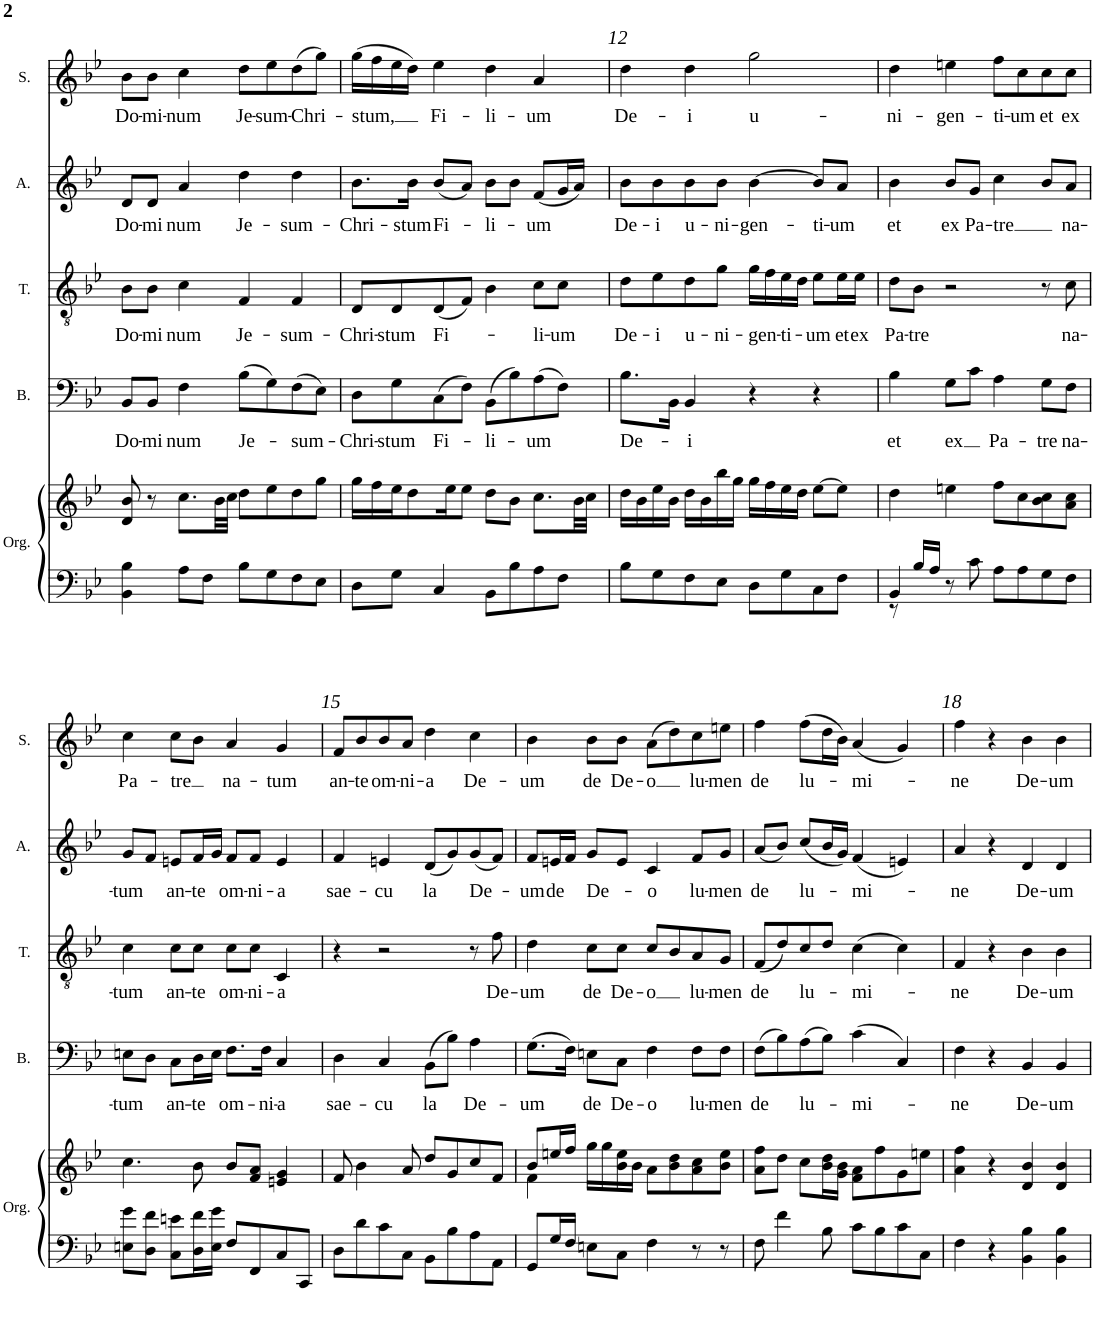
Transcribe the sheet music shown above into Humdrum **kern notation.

**kern	**kern	**kern	**text	**kern	**text	**kern	**text	**kern	**text
*part5	*part5	*part4	*part4	*part3	*part3	*part2	*part2	*part1	*part1
*staff6	*staff5	*staff4	*staff4	*staff3	*staff3	*staff2	*staff2	*staff1	*staff1
*I"Organ	*	*I"Bass	*	*I"Tenor	*	*I"Alto	*	*I"Soprano	*
*I'Org.	*	*I'B.	*	*I'T.	*	*I'A.	*	*I'S.	*
!!LO:PB:g=z
*clefF4	*clefG2	*clefF4	*	*clefGv2	*	*clefG2	*	*clefG2	*
*k[b-e-]	*k[b-e-]	*k[b-e-]	*	*k[b-e-]	*	*k[b-e-]	*	*k[b-e-]	*
*M4/4	*M4/4	*M4/4	*	*M4/4	*	*M4/4	*	*M4/4	*
=10	=10	=10	=10	=10	=10	=10	=10	=10	=10
!	!	!	!LO:LY:b	!	!LO:LY:b	!	!LO:LY:b	!	!LO:LY:b
4BB-\ 4B-\	8d/ 8b-/	8BB-/L	Do-	8B-\L	Do-	8d/L	Do-	8b-\L	Do-
!	!	!	!LO:LY:b	!	!LO:LY:b	!	!LO:LY:b	!	!LO:LY:b
.	8r	8BB-/J	-mi	8B-\J	-mi	8d/J	-mi	8b-\J	-mi-
!	!	!	!LO:LY:b	!	!LO:LY:b	!	!LO:LY:b	!	!LO:LY:b
8A\L	8.cc\L	4F\	-num	4c\	-num	4a/	-num	4cc\	-num
8F\J	.	.	.	.	.	.	.	.	.
.	32b-\LL	.	.	.	.	.	.	.	.
.	32cc\JJJ	.	.	.	.	.	.	.	.
!	!	!	!LO:LY:b	!	!LO:LY:b	!	!LO:LY:b	!	!LO:LY:b
8B-\L	8dd\L	(8B-\L	Je-	4F/	Je-	4dd\	Je-	8dd\L	Je-
!	!	!	!	!	!	!	!	!	!LO:LY:b
8G\	8ee-\	8G\)	.	.	.	.	.	8ee-\	-sum-
!	!	!	!LO:LY:b	!	!LO:LY:b	!	!LO:LY:b	!	!LO:LY:b
8F\	8dd\	(8F\	-sum-	4F/	-sum-	4dd\	-sum-	(8dd\	-Chri-
8E-\J	8gg\J	8E-\J)	.	.	.	.	.	8gg\J)	.
=11	=11	=11	=11	=11	=11	=11	=11	=11	=11
!	!	!	!LO:LY:b	!	!LO:LY:b	!	!LO:LY:b	!	!LO:LY:b
8D\L	16gg\LL	8D\L	-Chri-	8D/L	-Chri-	8.b-\L	-Chri-	(16gg\LL	-stum,
.	16ff\	.	.	.	.	.	.	16ff\	.
!	!	!	!LO:LY:b	!	!LO:LY:b	!	!	!	!
8G\J	16ee-\J	8G\	-stum	8D/	-stum	.	.	16ee-\	.
!	!	!	!	!	!	!	!LO:LY:b	!	!
.	8dd\	.	.	.	.	16b-\Jk	-stum	16dd\JJ)	.
!	!	!	!LO:LY:b	!	!LO:LY:b	!	!LO:LY:b	!	!LO:LY:b
4C/	.	(8C\	Fi-	(8D/	Fi-	(8b-/L	Fi-	4ee-\	Fi-
.	16ee-\K	.	.	.	.	.	.	.	.
.	8ee-\J	8F\J)	.	8F/J)	.	8a/J)	.	.	.
!	!	!	!LO:LY:b	!	!	!	!LO:LY:b	!	!LO:LY:b
8BB-\L	8dd\L	(8BB-\L	-li-	4B-\	.	8b-\L	-li-	4dd\	-li-
8B-\	8b-\J	8B-\)	.	.	.	8b-\J	.	.	.
!	!	!	!LO:LY:b	!	!LO:LY:b	!	!LO:LY:b	!	!LO:LY:b
8A\	8.cc\L	(8A\	-um	8c\L	-li-	(8f/L	-um	4a/	-um
!	!	!	!	!	!LO:LY:b	!	!	!	!
8F\J	.	8F\J)	.	8c\J	-um	16g/L	.	.	.
.	32b-\LL	.	.	.	.	16a/JJ)	.	.	.
.	32cc\JJJ	.	.	.	.	.	.	.	.
=12	=12	=12	=12	=12	=12	=12	=12	=12	=12
!	!	!	!LO:LY:b	!	!LO:LY:b	!	!LO:LY:b	!	!LO:LY:b
8B-\L	16dd\LL	8.B-\L	De-	8d\L	De-	8b-\L	De-	4dd\	De-
.	16b-\	.	.	.	.	.	.	.	.
!	!	!	!	!	!LO:LY:b	!	!LO:LY:b	!	!
8G\	16ee-\	.	.	8e-\	-i	8b-\	-i	.	.
.	16b-\JJ	16BB-\Jk	.	.	.	.	.	.	.
!	!	!	!LO:LY:b	!	!LO:LY:b	!	!LO:LY:b	!	!LO:LY:b
8F\	16dd\LL	4BB-/	-i	8d\	u-	8b-\	u-	4dd\	-i
.	16b-\	.	.	.	.	.	.	.	.
!	!	!	!	!	!LO:LY:b	!	!LO:LY:b	!	!
8E-\J	16bb-\	.	.	8g\J	-ni-	8b-\J	-ni-	.	.
.	16gg\JJ	.	.	.	.	.	.	.	.
!	!	!	!	!	!LO:LY:b	!	!LO:LY:b	!	!LO:LY:b
8D\L	16gg\LL	4r	.	16g\LL	-gen-	[4b-\	-gen-	2gg\	u-
.	16ff\	.	.	16f\	.	.	.	.	.
!	!	!	!	!	!LO:LY:b	!	!	!	!
8G\	16ee-\	.	.	16e-\	-ti-	.	.	.	.
.	16dd\JJ	.	.	16d\JJ	.	.	.	.	.
!	!	!	!	!	!LO:LY:b	!	!LO:LY:b	!	!
8C\	[8ee-\L	4r	.	8e-\L	-um	8b-/L]	-ti-	.	.
!	!	!	!	!	!LO:LY:b	!	!LO:LY:b	!	!
8F\J	8ee-\J]	.	.	16e-\L	et	8a/J	-um	.	.
!	!	!	!	!	!LO:LY:b	!	!	!	!
.	.	.	.	16e-\JJ	ex	.	.	.	.
=13	=13	=13	=13	=13	=13	=13	=13	=13	=13
*^	*	*	*	*	*	*	*	*	*
!	!	!	!	!LO:LY:b	!	!LO:LY:b	!	!LO:LY:b	!	!LO:LY:b
4BB-/	8r	4dd\	4B-\	et	8d\L	Pa-	4b-\	et	4dd\	-ni-
!	!	!	!	!	!	!LO:LY:b	!	!	!	!
.	16B-/LL	.	.	.	8B-\J	-tre	.	.	.	.
.	16A/JJ	.	.	.	.	.	.	.	.	.
!	!	!	!	!LO:LY:b	!	!	!	!LO:LY:b	!	!LO:LY:b
8r	2.ryy	4een\	8G\L	ex	2r	.	8b-/L	ex	4een\	-gen-
!	!	!	!	!	!	!	!	!LO:LY:b	!	!
8c\	.	.	8c\J	.	.	.	8g/J	Pa-	.	.
!	!	!	!	!LO:LY:b	!	!	!	!LO:LY:b	!	!LO:LY:b
8A\L	.	8ff\L	4A\	Pa-	.	.	4cc\	-tre	8ff\L	-ti-
!	!	!	!	!	!	!	!	!	!	!LO:LY:b
8A\	.	8cc\	.	.	.	.	.	.	8cc\	-um
!	!	!	!	!LO:LY:b	!	!	!	!	!	!LO:LY:b
8G\	.	8b-\ 8cc\	8G\L	-tre	8r	.	8b-/L	.	8cc\	et
!	!	!	!	!LO:LY:b	!	!LO:LY:b	!	!LO:LY:b	!	!LO:LY:b
8F\J	.	8a\ 8cc\J	8F\J	na-	8c\	na-	8a/J	na-	8cc\J	ex
*v	*v	*	*	*	*	*	*	*	*	*
!!LO:LB:g=z
=14	=14	=14	=14	=14	=14	=14	=14	=14	=14
!	!	!	!LO:LY:b	!	!LO:LY:b	!	!LO:LY:b	!	!LO:LY:b
8En\ 8g\L	4.cc\	8En\L	-tum	4c\	-tum	8g/L	-tum	4cc\	Pa-
8D\ 8f\J	.	8D\J	.	.	.	8f/J	.	.	.
!	!	!	!LO:LY:b	!	!LO:LY:b	!	!LO:LY:b	!	!LO:LY:b
8C\ 8en\L	.	8C\L	an-	8c\L	an-	8en/L	an-	8cc\L	-tre
!	!	!	!LO:LY:b	!	!LO:LY:b	!	!LO:LY:b	!	!
16D\ 16f\L	8b-\	16D\L	-te	8c\J	-te	16f/L	-te	8b-\J	.
16E\ 16g\JJ	.	16E\JJ	.	.	.	16g/JJ	.	.	.
!	!	!	!LO:LY:b	!	!LO:LY:b	!	!LO:LY:b	!	!LO:LY:b
8F/L	8b-/L	8.F\L	om-	8c\L	om-	8f/L	om-	4a/	na-
!	!	!	!	!	!LO:LY:b	!	!LO:LY:b	!	!
8FF/	8f/ 8a/J	.	.	8c\J	-ni-	8f/J	-ni-	.	.
!	!	!	!LO:LY:b	!	!	!	!	!	!
.	.	16F\Jk	-ni-	.	.	.	.	.	.
!	!	!	!LO:LY:b	!	!LO:LY:b	!	!LO:LY:b	!	!LO:LY:b
8C/	4en/ 4g/	4C/	-a	4C/	-a	4e/	-a	4g/	-tum
8CC/J	.	.	.	.	.	.	.	.	.
=15	=15	=15	=15	=15	=15	=15	=15	=15	=15
!	!	!	!LO:LY:b	!	!	!	!LO:LY:b	!	!LO:LY:b
8D\L	8f/	4D\	sae-	4r	.	4f/	sae-	8f/L	an-
!	!	!	!	!	!	!	!	!	!LO:LY:b
8d\	4b-\	.	.	.	.	.	.	8b-/	-te
!	!	!	!LO:LY:b	!	!	!	!LO:LY:b	!	!LO:LY:b
8c\	.	4C/	-cu	2r	.	4en/	-cu	8b-/	om-
!	!	!	!	!	!	!	!	!	!LO:LY:b
8C\J	8a/	.	.	.	.	.	.	8a/J	-ni-
!	!	!	!LO:LY:b	!	!	!	!LO:LY:b	!	!LO:LY:b
8BB-\L	8dd/L	(8BB-\L	la	.	.	(8d/L	la	4dd\	-a
8B-\	8g/	8B-\J)	.	.	.	8g/)	.	.	.
!	!	!	!LO:LY:b	!	!	!	!LO:LY:b	!	!LO:LY:b
8A\	8cc/	4A\	De-	8r	.	(8g/	De-	4cc\	De-
!	!	!	!	!	!LO:LY:b	!	!	!	!
8AA\J	8f/J	.	.	8f\	De-	8f/J)	.	.	.
=16	=16	=16	=16	=16	=16	=16	=16	=16	=16
*	*^	*	*	*	*	*	*	*	*
!	!	!	!	!LO:LY:b	!	!LO:LY:b	!	!LO:LY:b	!	!LO:LY:b
8GG/L	8b-/L	4f\	(8.G\L	-um	4d\	-um	8f/L	-um	4b-\	-um
!	!	!	!	!	!	!	!	!LO:LY:b	!	!
16G/L	16een/L	.	.	.	.	.	16en/L	de	.	.
16F/JJ	16ff/JJ	.	16F\Jk)	.	.	.	16f/JJ	.	.	.
!	!	!	!	!LO:LY:b	!	!LO:LY:b	!	!LO:LY:b	!	!LO:LY:b
8En\L	16gg\LL	2.ryy	8En\L	de	8c\L	de	8g/L	De-	8b-\L	de
.	16gg\	.	.	.	.	.	.	.	.	.
!	!	!	!	!LO:LY:b	!	!LO:LY:b	!	!	!	!LO:LY:b
8C\J	16b-\ 16ee\	.	8C\J	De-	8c\J	De-	8e/J	.	8b-\J	De-
.	16b-\JJ	.	.	.	.	.	.	.	.	.
!	!	!	!	!LO:LY:b	!	!LO:LY:b	!	!LO:LY:b	!	!LO:LY:b
4F\	8a\L	.	4F\	-o	8c/L	-o	4c/	-o	(8a\L	-o
.	8b-\ 8dd\	.	.	.	8B-/	.	.	.	8dd\)	.
!	!	!	!	!LO:LY:b	!	!LO:LY:b	!	!LO:LY:b	!	!LO:LY:b
8r	8a\ 8cc\	.	8F\L	lu-	8A/	lu-	8f/L	lu-	8cc\	lu-
!	!	!	!	!LO:LY:b	!	!LO:LY:b	!	!LO:LY:b	!	!LO:LY:b
8r	8b-\ 8ee\J	.	8F\J	-men	8G/J	-men	8g/J	-men	8een\J	-men
*	*v	*v	*	*	*	*	*	*	*	*
=17	=17	=17	=17	=17	=17	=17	=17	=17	=17
!	!	!	!LO:LY:b	!	!LO:LY:b	!	!LO:LY:b	!	!LO:LY:b
8F\	8a\ 8ff\L	(8F\L	de	(8F/L	de	(8a/L	de	4ff\	de
4f\	8dd\J	8B-\)	.	8d/)	.	8b-/J)	.	.	.
!	!	!	!LO:LY:b	!	!LO:LY:b	!	!LO:LY:b	!	!LO:LY:b
.	8cc\L	(8A\	lu-	8c/	lu-	(8cc/L	lu-	(8ff\L	lu-
8B-\	16b-\ 16dd\L	8B-\J)	.	8d/J	.	16b-/L	.	16dd\L	.
.	16g\ 16b-\JJ	.	.	.	.	16g/JJ)	.	16b-\JJ)	.
!	!	!	!LO:LY:b	!	!LO:LY:b	!	!LO:LY:b	!	!LO:LY:b
8c\L	8f\ 8a\L	(4c\	mi-	(4c\	mi-	(4f/	mi-	(4a/	mi-
8B-\	8ff\	.	.	.	.	.	.	.	.
8c\	8g\	4C/)	.	4c\)	.	4en/)	.	4g/)	.
8C\J	8een\J	.	.	.	.	.	.	.	.
=18	=18	=18	=18	=18	=18	=18	=18	=18	=18
!	!	!	!LO:LY:b	!	!LO:LY:b	!	!LO:LY:b	!	!LO:LY:b
4F\	4a\ 4ff\	4F\	-ne	4F/	-ne	4a/	-ne	4ff\	-ne
4r	4r	4r	.	4r	.	4r	.	4r	.
!	!	!	!LO:LY:b	!	!LO:LY:b	!	!LO:LY:b	!	!LO:LY:b
4BB-\ 4B-\	4d/ 4b-/	4BB-/	De-	4B-\	De-	4d/	De-	4b-\	De-
!	!	!	!LO:LY:b	!	!LO:LY:b	!	!LO:LY:b	!	!LO:LY:b
4BB-\ 4B-\	4d/ 4b-/	4BB-/	-um	4B-\	-um	4d/	-um	4b-\	-um
=	=	=	=	=	=	=	=	=	=
*-	*-	*-	*-	*-	*-	*-	*-	*-	*-
